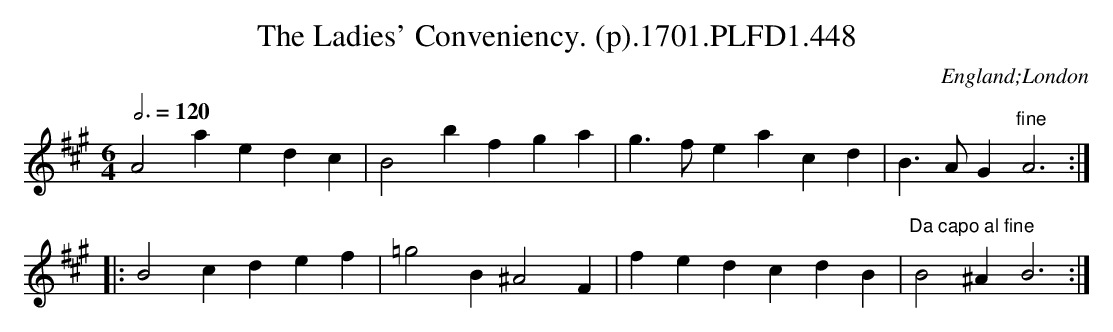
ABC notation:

X:1
T:Ladies' Conveniency. (p).1701.PLFD1.448, The
M:6/4
L:1/4
Q:3/4=120
O:England;London
K:A
A2aedc|B2bfga|g>feacd|B>AG"^fine"A3:|
|:B2cdef|=g2B^A2F|fedcdB|"^Da capo al fine"B2^AB3:|
